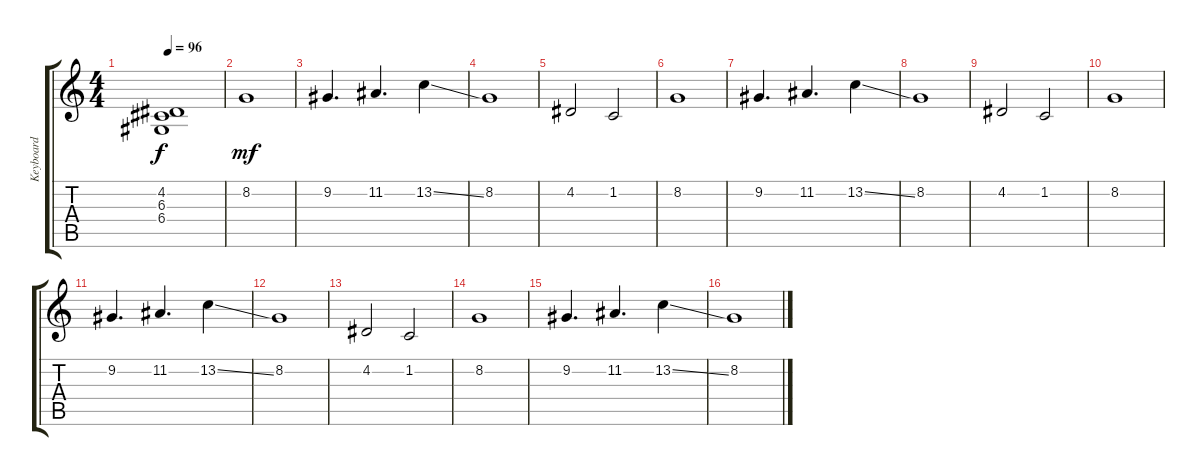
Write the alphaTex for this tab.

\track ("Keyboard" "Keyboard") {instrument synthstrings1}
\staff {score tabs}
\tuning (E4 B3 G3 D3 A2 D2) {hide}
\ts (4 4)
\tempo 96
\clef g2
\ks c
(4.2{t} 6.3{t} 6.4{t}).1{dy f} |
8.2.1{dy mf} |
9.2.4{d} 11.2.4{d} 13.2{ss}.4 |
8.2.1 |
4.2.2 1.2.2 |
8.2.1 |
9.2.4{d} 11.2.4{d} 13.2{ss}.4 |
8.2.1 |
4.2.2 1.2.2 |
8.2.1 |
9.2.4{d} 11.2.4{d} 13.2{ss}.4 |
8.2.1 |
4.2.2 1.2.2 |
8.2.1 |
9.2.4{d} 11.2.4{d} 13.2{ss}.4 |
8.2.1
